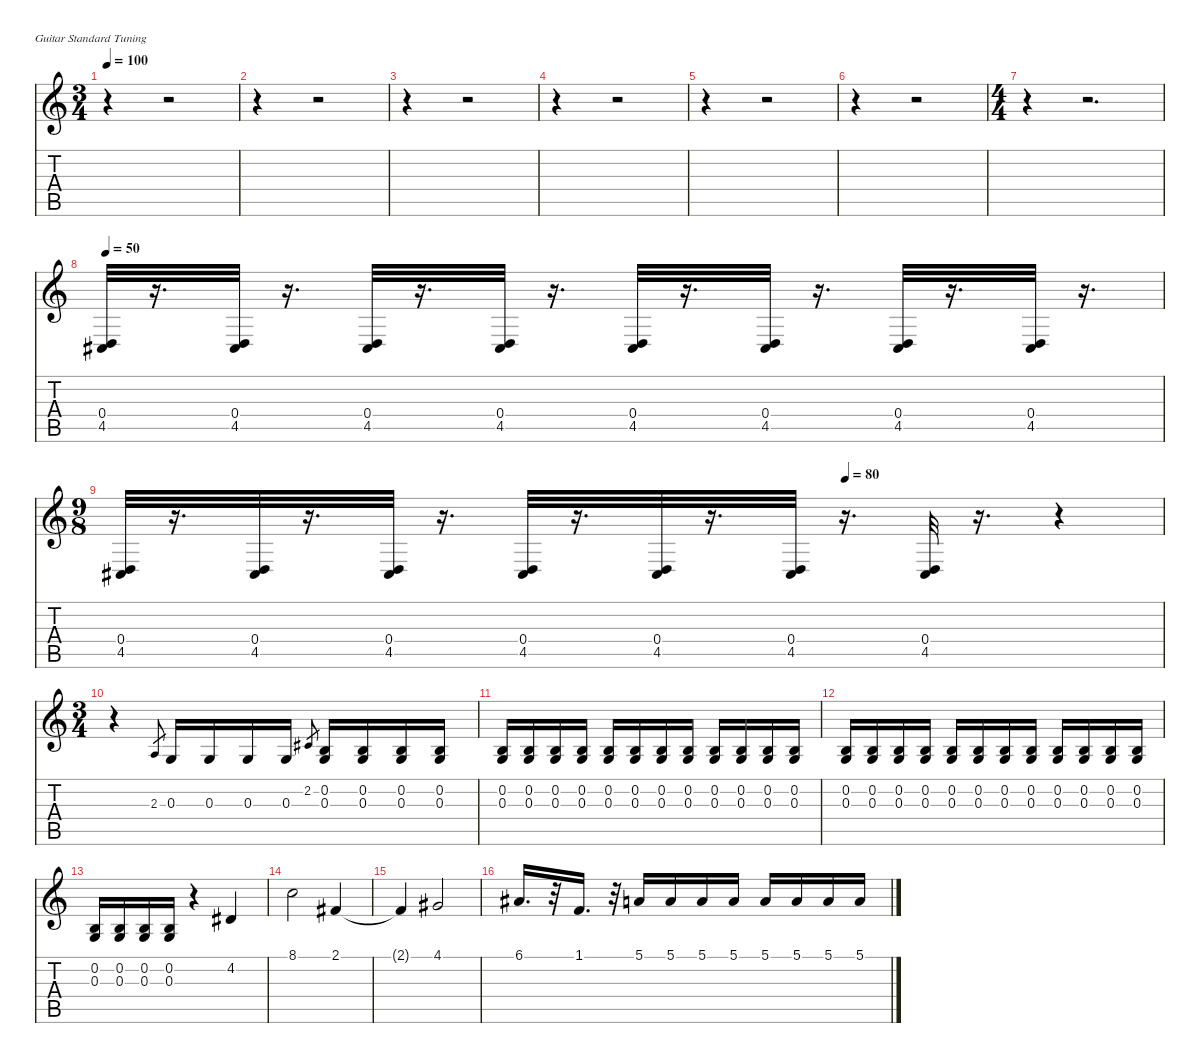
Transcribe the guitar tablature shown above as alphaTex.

\defaultSystemsLayout 4
\hideDynamics
\bracketExtendMode nobrackets
\singleTrackTrackNamePolicy hidden
\multiTrackTrackNamePolicy hidden
\firstSystemTrackNameMode fullname
\firstSystemTrackNameOrientation horizontal
\otherSystemsTrackNameOrientation horizontal
\track ("High strings" "vla.") {instrument viola}
\staff {score tabs}
\tuning (E4 B3 G3 D3 A2 E2)
\ts (3 4)
\tempo 100
\clef g2
\ks c
r.4{dy mf beam Down} r.2{beam Down} |
r.4{beam Down} r.2{beam Down} |
r.4{beam Down} r.2{beam Down} |
r.4{beam Down} r.2{beam Down} |
r.4{beam Down} r.2{beam Down} |
r.4{beam Down} r.2{beam Down} |
\ts (4 4)
r.4{beam Down} r.2{d beam Down} |
\tempo 50
(0.4 4.5{acc #}).32{beam Up} r.16{d beam Up} (0.4 4.5{acc #}).32{dy mp beam Up} r.16{d beam Up} (0.4 4.5{acc #}).32{dy f beam Up} r.16{d beam Up} (0.4 4.5{acc #}).32{dy mp beam Up} r.16{d beam Up} (0.4 4.5{acc #}).32{dy mf beam Up} r.16{d beam Up} (0.4 4.5{acc #}).32{dy mp beam Up} r.16{d beam Up} (0.4 4.5{acc #}).32{dy f beam Up} r.16{d beam Up} (0.4 4.5{acc #}).32{dy mp beam Up} r.16{d beam Up} |
\ts (9 8)
\tempo (80 0.694444)
(0.4 4.5{acc #}).32{dy mf beam Up} r.16{d beam Up} (0.4 4.5{acc #}).32{dy mp beam Up} r.16{d beam Up} (0.4 4.5{acc #}).32{dy f beam Up} r.16{d beam Up} (0.4 4.5{acc #}).32{dy mp beam Up} r.16{d beam Up} (0.4 4.5{acc #}).32{dy mf beam Up} r.16{d beam Up} (0.4 4.5{acc #}).32{dy mp beam Up} r.16{d beam Up} (0.4 4.5{acc #}).32{dy f beam Up} r.16{d beam Up} r.4{beam Up} |
\ts (3 4)
r.4{beam Down} 2.3.8{gr dy p beam Up} 0.3.16{dy mp beam Up} 0.3.16{beam Up} 0.3.16{beam Up} 0.3.16{beam Up} 2.2{acc #}.8{gr dy p beam Up} (0.2 0.3).16{dy mp beam Up} (0.2 0.3).16{beam Up} (0.2 0.3).16{beam Up} (0.2 0.3).16{beam Up} |
(0.2 0.3).16{beam Up} (0.2 0.3).16{beam Up} (0.2 0.3).16{beam Up} (0.2 0.3).16{beam Up} (0.2 0.3).16{beam Up} (0.2 0.3).16{beam Up} (0.2 0.3).16{beam Up} (0.2 0.3).16{beam Up} (0.2 0.3).16{beam Up} (0.2 0.3).16{beam Up} (0.2 0.3).16{beam Up} (0.2 0.3).16{beam Up} |
(0.2 0.3).16{beam Up} (0.2 0.3).16{beam Up} (0.2 0.3).16{beam Up} (0.2 0.3).16{beam Up} (0.2 0.3).16{beam Up} (0.2 0.3).16{beam Up} (0.2 0.3).16{beam Up} (0.2 0.3).16{beam Up} (0.2 0.3).16{beam Up} (0.2 0.3).16{beam Up} (0.2 0.3).16{beam Up} (0.2 0.3).16{beam Up} |
(0.2 0.3).16{beam Up} (0.2 0.3).16{beam Up} (0.2 0.3).16{beam Up} (0.2 0.3).16{beam Up} r.4{beam Up} 4.2{acc #}.4{beam Up} |
8.1.2{dy mf beam Down} 2.1{acc #}.4{dy mp beam Up} |
2.1{t acc #}.4{dy f beam Up} 4.1{acc #}.2{dy mp beam Up} |
6.1{acc #}.16{d dy ff beam Up} r.32{beam Up} 1.1.16{d beam Up} r.32{beam Up} 5.1.16{dy f beam Up} 5.1.16{dy mp beam Up} 5.1.16{beam Up} 5.1.16{beam Up} 5.1.16{beam Up} 5.1.16{beam Up} 5.1.16{beam Up} 5.1.16{beam Up}
